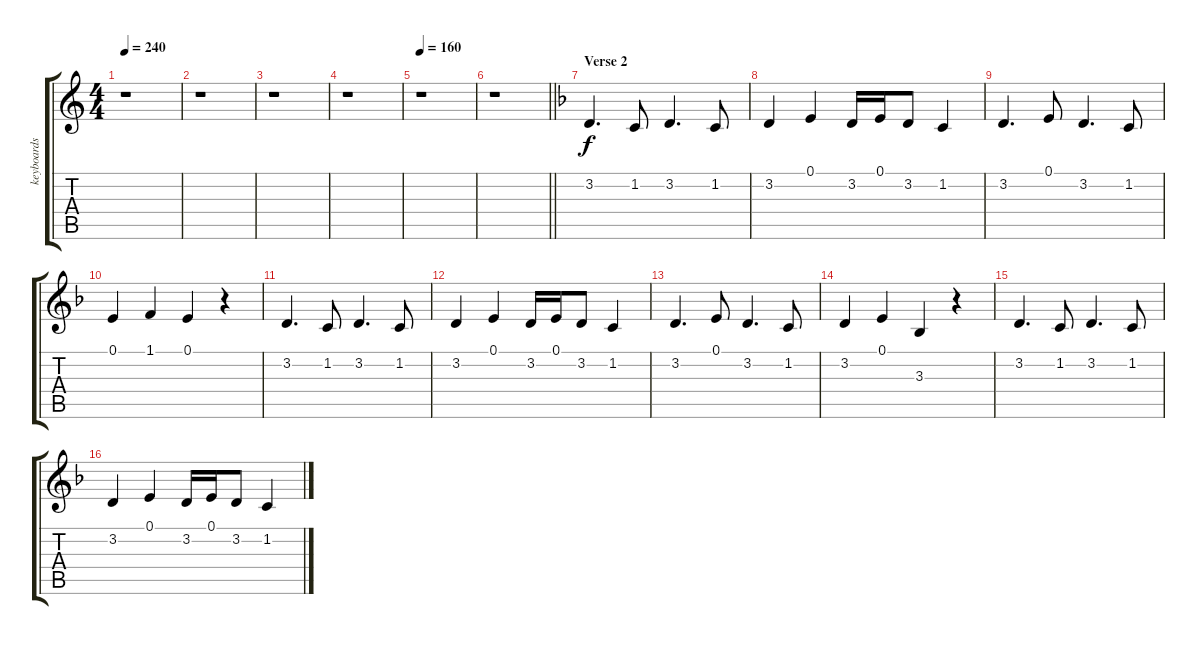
\track ("keyboards 1" "keyboards ") {instrument flute}
\staff {score tabs}
\tuning (E4 B3 G3 D3 A2 E2) {hide}
\ts (4 4)
\tempo 240
\clef g2
\ks c
r.1{dy f} |
r.1 |
r.1 |
r.1 |
\tempo 160
r.1 |
\barLineRight lightlight
r.1 |
\section ("" "Verse 2")
\ks dminor
3.2.4{d} 1.2.8 3.2.4{d} 1.2.8 |
3.2.4 0.1.4 3.2.16 0.1.16 3.2.8 1.2.4 |
3.2.4{d} 0.1.8 3.2.4{d} 1.2.8 |
0.1.4 1.1.4 0.1.4 r.4 |
3.2.4{d} 1.2.8 3.2.4{d} 1.2.8 |
3.2.4 0.1.4 3.2.16 0.1.16 3.2.8 1.2.4 |
3.2.4{d} 0.1.8 3.2.4{d} 1.2.8 |
3.2.4 0.1.4 3.3.4 r.4 |
3.2.4{d} 1.2.8 3.2.4{d} 1.2.8 |
3.2.4 0.1.4 3.2.16 0.1.16 3.2.8 1.2.4
